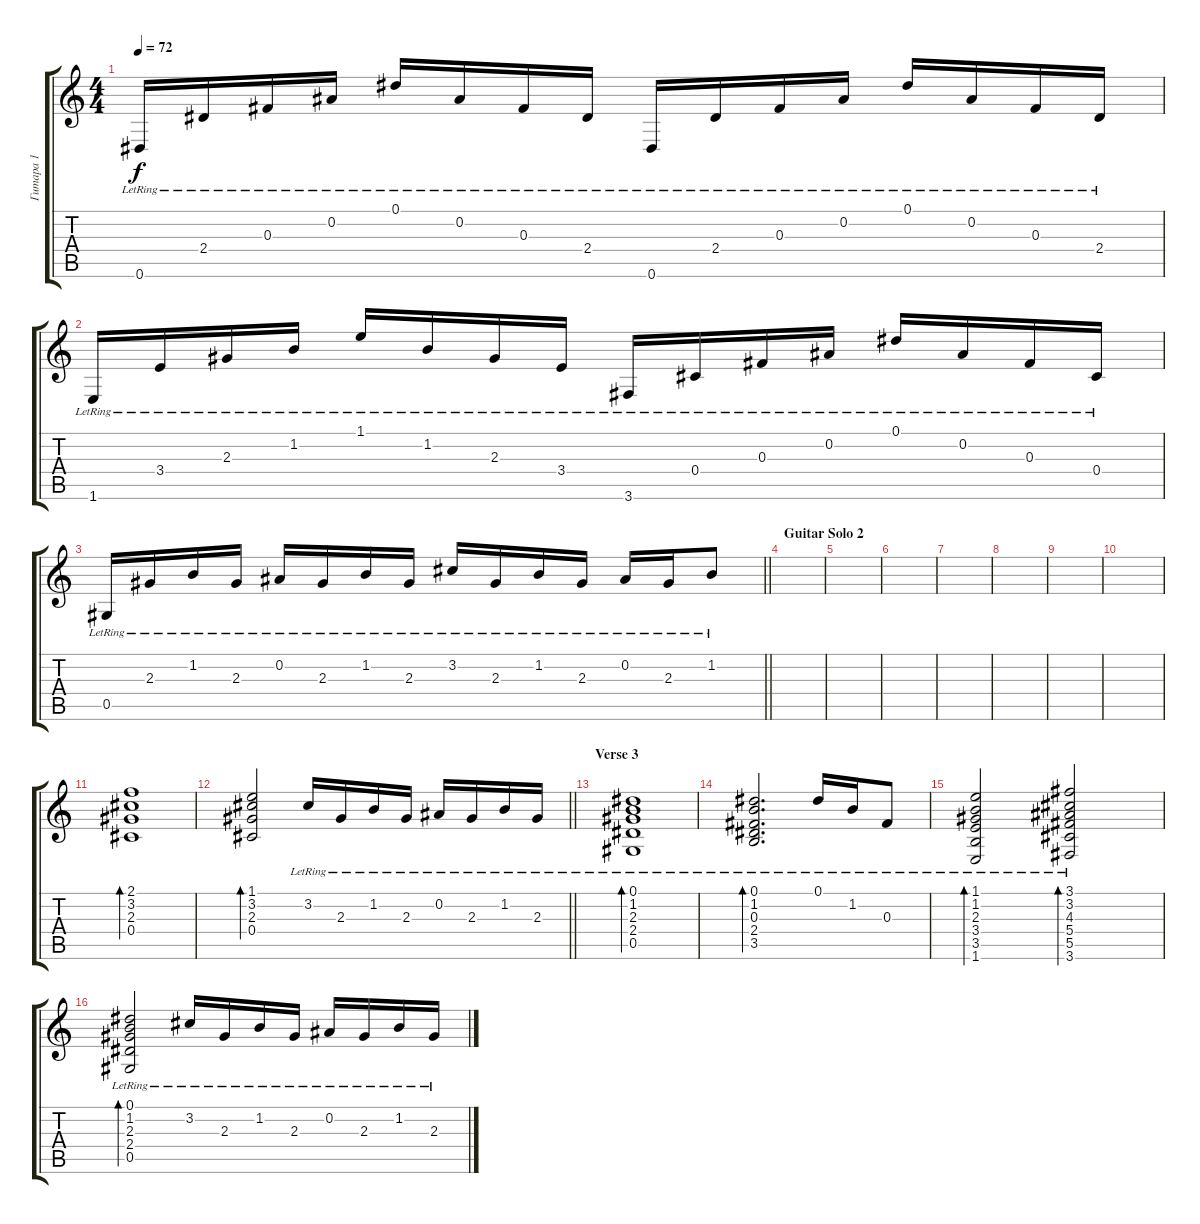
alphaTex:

\track ("Гитара 1" "Гитара 1") {instrument distortionguitar}
\staff {score tabs}
\tuning (Eb4 Bb3 Gb3 Db3 Ab2 Eb2) {hide}
\ts (4 4)
\tempo 72
\clef g2
\ks c
0.6{lr}.16{dy f} 2.4{lr}.16 0.3{lr}.16 0.2{lr}.16 0.1{lr}.16 0.2{lr}.16 0.3{lr}.16 2.4{lr}.16 0.6{lr}.16 2.4{lr}.16 0.3{lr}.16 0.2{lr}.16 0.1{lr}.16 0.2{lr}.16 0.3{lr}.16 2.4{lr}.16 |
1.6{lr}.16 3.4{lr}.16 2.3{lr}.16 1.2{lr}.16 1.1{lr}.16 1.2{lr}.16 2.3{lr}.16 3.4{lr}.16 3.6{lr}.16 0.4{lr}.16 0.3{lr}.16 0.2{lr}.16 0.1{lr}.16 0.2{lr}.16 0.3{lr}.16 0.4{lr}.16 |
\barLineRight lightlight
0.5{lr}.16 2.3{lr}.16 1.2{lr}.16 2.3{lr}.16 0.2{lr}.16 2.3{lr}.16 1.2{lr}.16 2.3{lr}.16 3.2{lr}.16 2.3{lr}.16 1.2{lr}.16 2.3{lr}.16 0.2{lr}.16 2.3{lr}.16 1.2{lr}.8 |
\section ("" "Guitar Solo 2")
|
|
|
|
|
|
|
(2.1 3.2 2.3 0.4).1{bd 240} |
\barLineRight lightlight
(1.1 3.2 2.3 0.4).2{bd 240} 3.2{lr}.16 2.3{lr}.16 1.2{lr}.16 2.3{lr}.16 0.2{lr}.16 2.3{lr}.16 1.2{lr}.16 2.3{lr}.16 |
\section ("" "Verse 3")
(0.1 1.2{lr} 2.3{lr} 2.4{lr} 0.5{lr}).1{bd 240} |
(0.1{lr} 1.2{lr} 0.3{lr} 2.4{lr} 3.5{lr}).2{d bd 240} 0.1{lr}.16 1.2{lr}.16 0.3{lr}.8 |
(1.1 1.2 2.3{lr} 3.4{lr} 3.5{lr} 1.6{lr}).2{bd 240} (3.1 3.2 4.3{lr} 5.4{lr} 5.5{lr} 3.6{lr}).2{bd 240} |
(0.1 1.2 2.3{lr} 2.4{lr} 0.5{lr}).2{bd 240} 3.2{lr}.16 2.3{lr}.16 1.2{lr}.16 2.3{lr}.16 0.2{lr}.16 2.3{lr}.16 1.2{lr}.16 2.3{lr}.16
